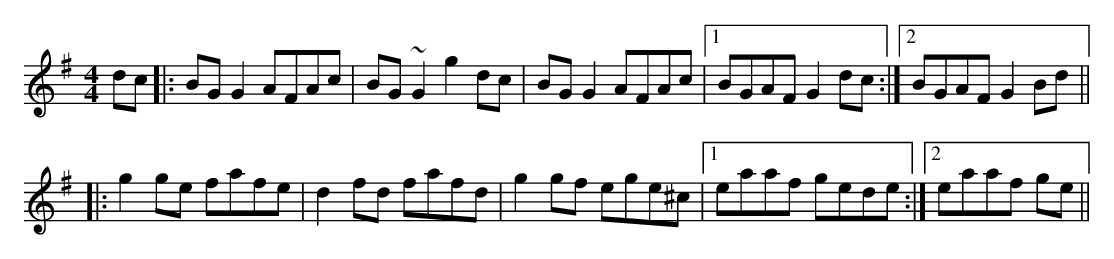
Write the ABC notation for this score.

X:1
M:4/4
K:G
dc|:BGG2 AFAc|BG~G2 g2dc|BGG2 AFAc|1 BGAF G2dc:|2 BGAF G2Bd||
|:g2ge fafe|d2fd fafd|g2gf ege^c|1 eaaf gede:|2 eaaf ge||
